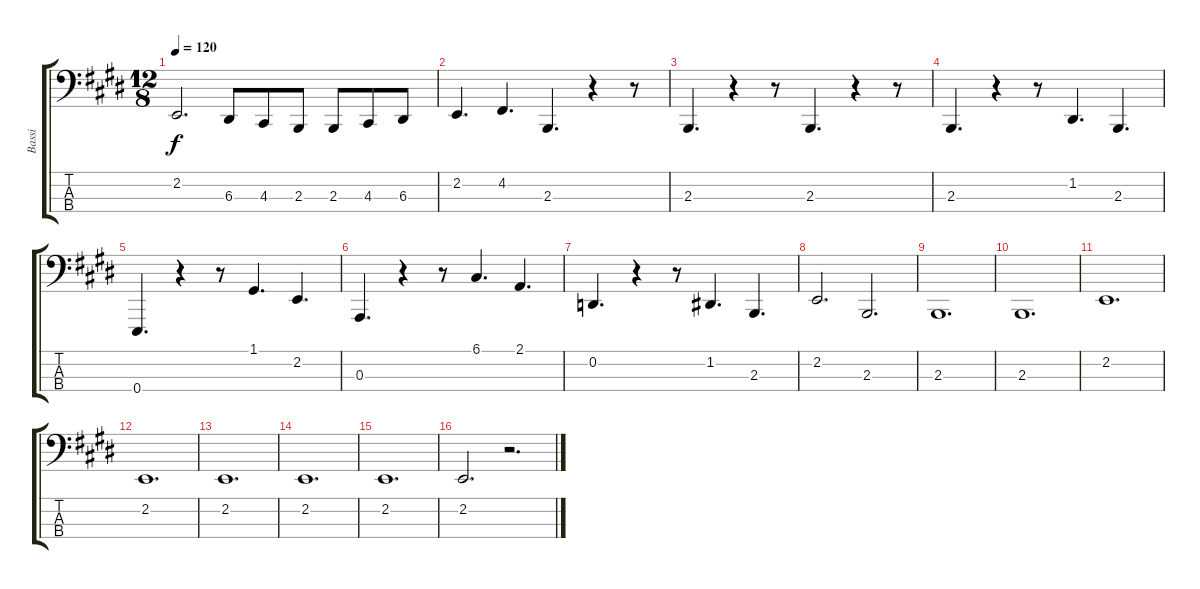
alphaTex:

\track ("Bassi" "Bassi") {instrument cello}
\staff {score tabs}
\tuning (G2 D2 A1 E1) {hide}
\ts (12 8)
\tempo 120
\clef f4
\ks c#minor
2.2.2{d dy f} 6.3.8 4.3.8 2.3.8 2.3.8 4.3.8 6.3.8 |
2.2.4{d} 4.2.4{d} 2.3.4{d} r.4 r.8 |
\ks e
2.3.4{d} r.4 r.8 2.3.4{d} r.4 r.8 |
\ks c#minor
2.3.4{d} r.4 r.8 1.2.4{d} 2.3.4{d} |
0.4.4{d} r.4 r.8 1.1.4{d} 2.2.4{d} |
\ks e
0.3.4{d} r.4 r.8 6.1.4{d} 2.1.4{d} |
\ks c#minor
0.2.4{d} r.4 r.8 1.2.4{d} 2.3.4{d} |
2.2.2{d} 2.3.2{d} |
\ks e
2.3.1{d} |
\ks c#minor
2.3.1{d} |
2.2.1{d} |
2.2.1{d} |
\ks e
2.2.1{d} |
\ks c#minor
2.2.1{d} |
2.2.1{d} |
\ks e
2.2.2{d} r.2{d}
